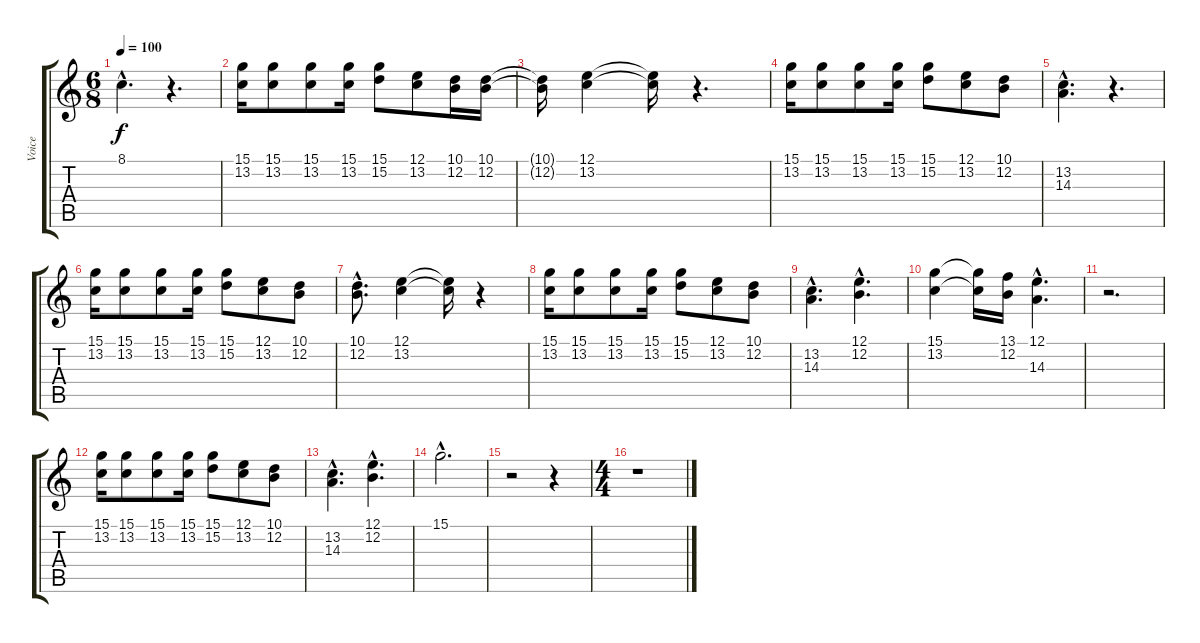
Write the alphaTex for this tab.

\track ("Voice               " "Voice     ") {instrument lead2sawtooth}
\staff {score tabs}
\tuning (E4 B3 G3 D3 A2 E2) {hide}
\ts (6 8)
\tempo 100
\clef g2
\ks c
8.1{hac t}.4{d dy f} r.4{d} |
(15.1 13.2).16 (15.1 13.2).8 (15.1 13.2).8 (15.1 13.2).16 (15.1 15.2).8 (12.1 13.2).8 (10.1 12.2).16 (10.1 12.2).16 |
(10.1{t} 12.2{t}).16 (12.1 13.2).4 (12.1{t} 13.2{t}).16 r.4{d} |
(15.1 13.2).16 (15.1 13.2).8 (15.1 13.2).8 (15.1 13.2).16 (15.1 15.2).8 (12.1 13.2).8 (10.1 12.2).8 |
(13.2{hac} 14.3{hac}).4{d} r.4{d} |
(15.1 13.2).16 (15.1 13.2).8 (15.1 13.2).8 (15.1 13.2).16 (15.1 15.2).8 (12.1 13.2).8 (10.1 12.2).8 |
(10.1{hac} 12.2{hac}).8{d} (12.1 13.2).4 (12.1{t} 13.2{t}).16 r.4 |
(15.1 13.2).16 (15.1 13.2).8 (15.1 13.2).8 (15.1 13.2).16 (15.1 15.2).8 (12.1 13.2).8 (10.1 12.2).8 |
(13.2{hac} 14.3{hac}).4{d} (12.1{hac} 12.2{hac}).4{d} |
(15.1 13.2).4 (15.1{t} 13.2{t}).16 (13.1 12.2).16 (12.1{hac} 14.3{hac}).4{d} |
r.2{d} |
(15.1 13.2).16 (15.1 13.2).8 (15.1 13.2).8 (15.1 13.2).16 (15.1 15.2).8 (12.1 13.2).8 (10.1 12.2).8 |
(13.2{hac} 14.3{hac}).4{d} (12.1{hac} 12.2{hac}).4{d} |
15.1{hac}.2{d} |
r.2 r.4 |
\ts (4 4)
r.1
